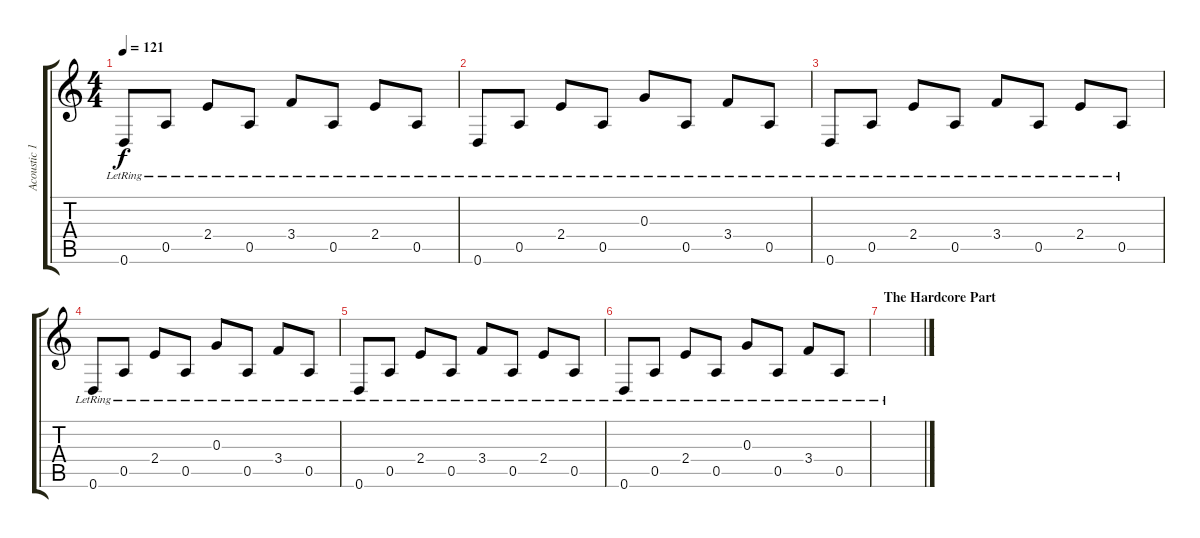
\track ("Acoustic 1" "Acoustic 1") {instrument acousticguitarnylon}
\staff {score tabs}
\tuning (E4 B3 G3 D3 A2 D2) {hide}
\ts (4 4)
\tempo 121
\clef g2
\ks c
0.6{lr}.8{dy f} 0.5{lr}.8 2.4{lr}.8 0.5{lr}.8 3.4{lr}.8 0.5{lr}.8 2.4{lr}.8 0.5{lr}.8 |
0.6{lr}.8 0.5{lr}.8 2.4{lr}.8 0.5{lr}.8 0.3{lr}.8 0.5{lr}.8 3.4{lr}.8 0.5{lr}.8 |
0.6{lr}.8 0.5{lr}.8 2.4{lr}.8 0.5{lr}.8 3.4{lr}.8 0.5{lr}.8 2.4{lr}.8 0.5{lr}.8 |
0.6{lr}.8 0.5{lr}.8 2.4{lr}.8 0.5{lr}.8 0.3{lr}.8 0.5{lr}.8 3.4{lr}.8 0.5{lr}.8 |
0.6{lr}.8 0.5{lr}.8 2.4{lr}.8 0.5{lr}.8 3.4{lr}.8 0.5{lr}.8 2.4{lr}.8 0.5{lr}.8 |
0.6{lr}.8 0.5{lr}.8 2.4{lr}.8 0.5{lr}.8 0.3{lr}.8 0.5{lr}.8 3.4{lr}.8 0.5{lr}.8 |
\section ("" "The Hardcore Part")
